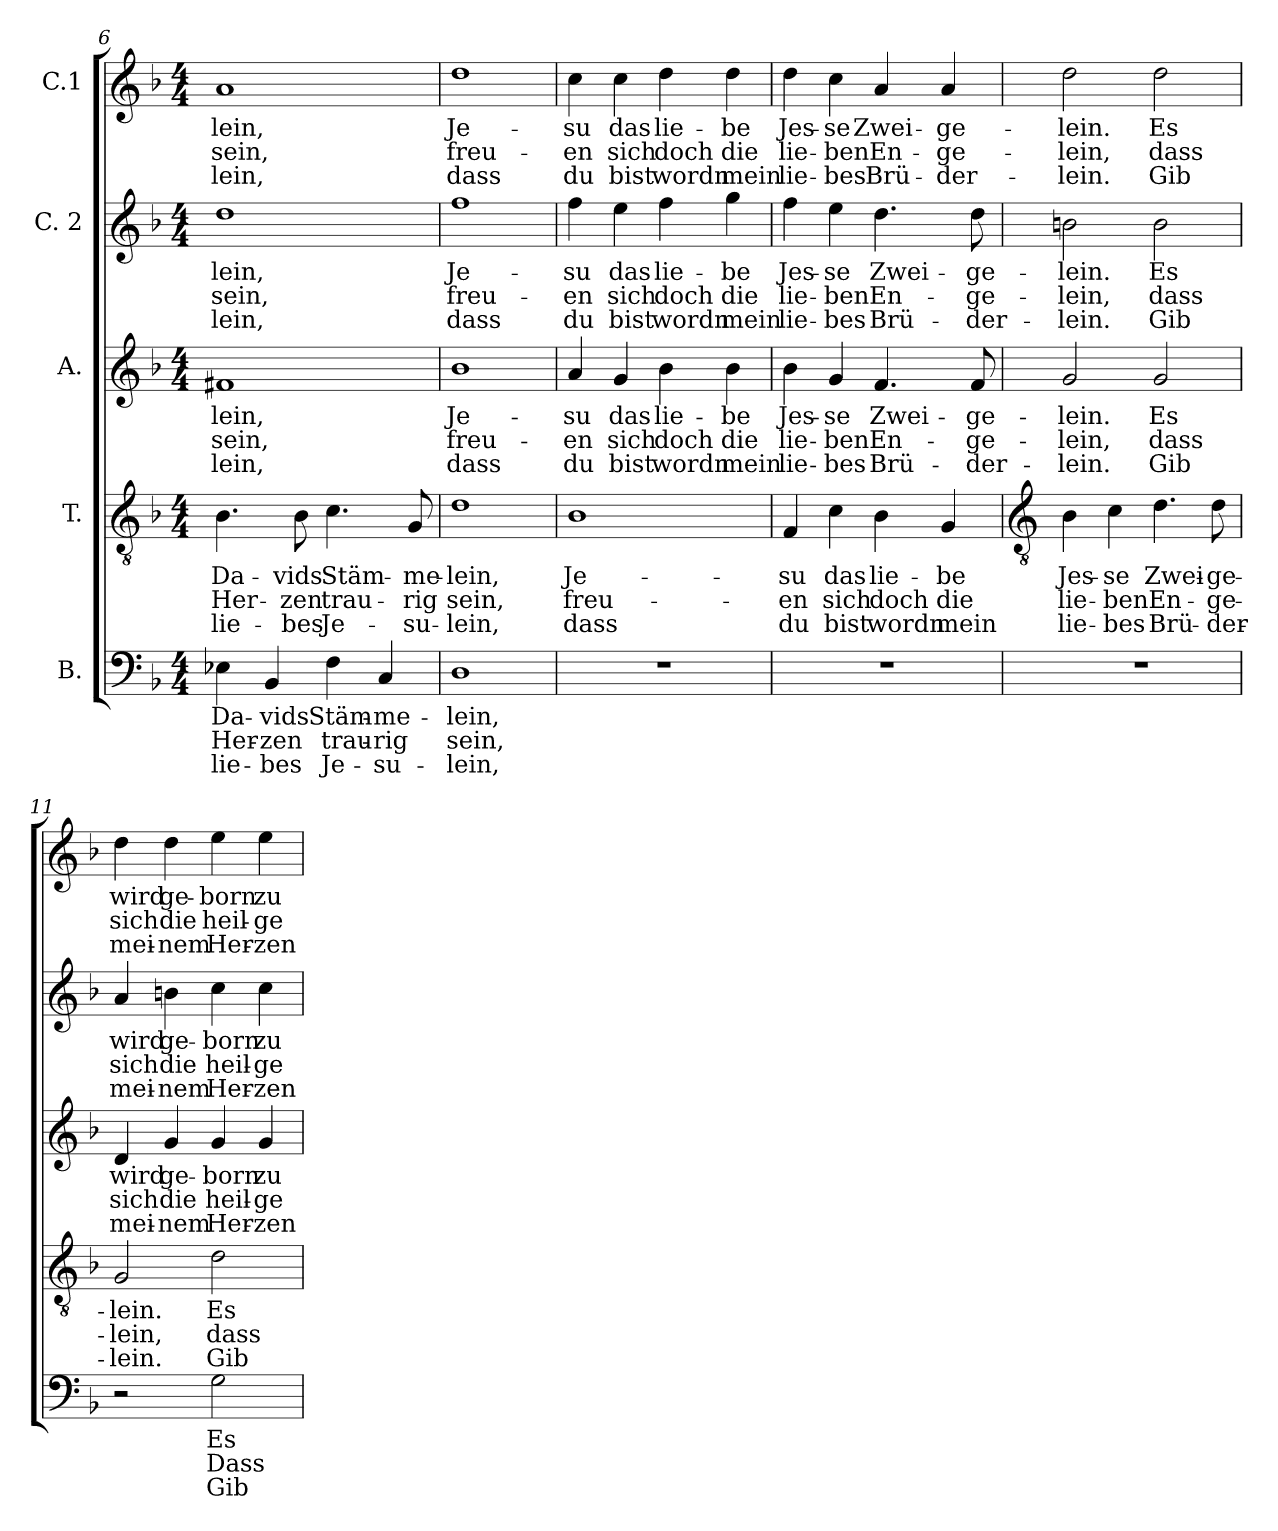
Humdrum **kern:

**kern	**text	**text	**text	**kern	**text	**text	**text	**kern	**text	**text	**text	**kern	**text	**text	**text	**kern	**text	**text	**text
*part5	*part5	*part5	*part5	*part4	*part4	*part4	*part4	*part3	*part3	*part3	*part3	*part2	*part2	*part2	*part2	*part1	*part1	*part1	*part1
*staff5	*staff5	*staff5	*staff5	*staff4	*staff4	*staff4	*staff4	*staff3	*staff3	*staff3	*staff3	*staff2	*staff2	*staff2	*staff2	*staff1	*staff1	*staff1	*staff1
*I"B.	*	*	*	*I"T.	*	*	*	*I"A.	*	*	*	*I"C. 2	*	*	*	*I"C.1	*	*	*
*clefF4	*	*	*	*clefGv2	*	*	*	*clefG2	*	*	*	*clefG2	*	*	*	*clefG2	*	*	*
*k[b-]	*	*	*	*k[b-]	*	*	*	*k[b-]	*	*	*	*k[b-]	*	*	*	*k[b-]	*	*	*
*F:	*	*	*	*F:	*	*	*	*F:	*	*	*	*F:	*	*	*	*F:	*	*	*
*M4/4	*	*	*	*M4/4	*	*	*	*M4/4	*	*	*	*M4/4	*	*	*	*M4/4	*	*	*
=6	=6	=6	=6	=6	=6	=6	=6	=6	=6	=6	=6	=6	=6	=6	=6	=6	=6	=6	=6
!	!LO:LY:b	!LO:LY:b	!LO:LY:b	!	!LO:LY:b	!LO:LY:b	!LO:LY:b	!	!LO:LY:b	!LO:LY:b	!LO:LY:b	!	!LO:LY:b	!LO:LY:b	!LO:LY:b	!	!LO:LY:b	!LO:LY:b	!LO:LY:b
4E-X	Da-	-Her-	-lie-	4.B-	Da-	-Her-	-lie-	1f#X	-lein,	sein,	lein,	1dd	-lein,	sein,	lein,	1a	-lein,	sein,	lein,
!	!LO:LY:b	!LO:LY:b	!LO:LY:b	!	!	!	!	!	!	!	!	!	!	!	!	!	!	!	!
4BB-	-vids	zen	bes	.	.	.	.	.	.	.	.	.	.	.	.	.	.	.	.
!	!	!	!	!	!LO:LY:b	!LO:LY:b	!LO:LY:b	!	!	!	!	!	!	!	!	!	!	!	!
.	.	.	.	8B-	-vids	zen	bes	.	.	.	.	.	.	.	.	.	.	.	.
!	!LO:LY:b	!LO:LY:b	!LO:LY:b	!	!LO:LY:b	!LO:LY:b	!LO:LY:b	!	!	!	!	!	!	!	!	!	!	!	!
4F	Stäm-	-trau-	-Je-	4.c	Stäm-	-trau-	-Je-	.	.	.	.	.	.	.	.	.	.	.	.
!	!LO:LY:b	!LO:LY:b	!LO:LY:b	!	!	!	!	!	!	!	!	!	!	!	!	!	!	!	!
4C	-me-	-rig	su-	.	.	.	.	.	.	.	.	.	.	.	.	.	.	.	.
!	!	!	!	!	!LO:LY:b	!LO:LY:b	!LO:LY:b	!	!	!	!	!	!	!	!	!	!	!	!
.	.	.	.	8G	-me-	-rig	su-	.	.	.	.	.	.	.	.	.	.	.	.
=7	=7	=7	=7	=7	=7	=7	=7	=7	=7	=7	=7	=7	=7	=7	=7	=7	=7	=7	=7
!	!LO:LY:b	!LO:LY:b	!LO:LY:b	!	!LO:LY:b	!LO:LY:b	!LO:LY:b	!	!LO:LY:b	!LO:LY:b	!LO:LY:b	!	!LO:LY:b	!LO:LY:b	!LO:LY:b	!	!LO:LY:b	!LO:LY:b	!LO:LY:b
1D	-lein,	sein,	lein,	1d	-lein,	sein,	lein,	1b-	Je-	-freu-	-dass	1ff	Je-	-freu-	-dass	1dd	Je-	-freu-	-dass
=8	=8	=8	=8	=8	=8	=8	=8	=8	=8	=8	=8	=8	=8	=8	=8	=8	=8	=8	=8
!	!	!	!	!	!LO:LY:b	!LO:LY:b	!LO:LY:b	!	!LO:LY:b	!LO:LY:b	!LO:LY:b	!	!LO:LY:b	!LO:LY:b	!LO:LY:b	!	!LO:LY:b	!LO:LY:b	!LO:LY:b
1r	.	.	.	1B-	Je-	-freu-	-dass	4a	su	en	du	4ff	su	en	du	4cc	su	en	du
!	!	!	!	!	!	!	!	!	!LO:LY:b	!LO:LY:b	!LO:LY:b	!	!LO:LY:b	!LO:LY:b	!LO:LY:b	!	!LO:LY:b	!LO:LY:b	!LO:LY:b
.	.	.	.	.	.	.	.	4g	das	sich	bist	4ee	das	sich	bist	4cc	das	sich	bist
!	!	!	!	!	!	!	!	!	!LO:LY:b	!LO:LY:b	!LO:LY:b	!	!LO:LY:b	!LO:LY:b	!LO:LY:b	!	!LO:LY:b	!LO:LY:b	!LO:LY:b
.	.	.	.	.	.	.	.	4b-	lie-	-doch	wordn	4ff	lie-	-doch	wordn	4dd	lie-	-doch	wordn
!	!	!	!	!	!	!	!	!	!LO:LY:b	!LO:LY:b	!LO:LY:b	!	!LO:LY:b	!LO:LY:b	!LO:LY:b	!	!LO:LY:b	!LO:LY:b	!LO:LY:b
.	.	.	.	.	.	.	.	4b-	be	die	mein	4gg	be	die	mein	4dd	be	die	mein
!!LO:LB:g=z
=9	=9	=9	=9	=9	=9	=9	=9	=9	=9	=9	=9	=9	=9	=9	=9	=9	=9	=9	=9
!	!	!	!	!	!LO:LY:b	!LO:LY:b	!LO:LY:b	!	!LO:LY:b	!LO:LY:b	!LO:LY:b	!	!LO:LY:b	!LO:LY:b	!LO:LY:b	!	!LO:LY:b	!LO:LY:b	!LO:LY:b
1r	.	.	.	4F	su	en	du	4b-	Jes-	-lie-	-lie-	4ff	Jes-	-lie-	-lie-	4dd	Jes-	-lie-	-lie-
!	!	!	!	!	!LO:LY:b	!LO:LY:b	!LO:LY:b	!	!LO:LY:b	!LO:LY:b	!LO:LY:b	!	!LO:LY:b	!LO:LY:b	!LO:LY:b	!	!LO:LY:b	!LO:LY:b	!LO:LY:b
.	.	.	.	4c	das	sich	bist	4g	-se	ben	bes	4ee	-se	ben	bes	4cc	-se	ben	bes
!	!	!	!	!	!LO:LY:b	!LO:LY:b	!LO:LY:b	!	!LO:LY:b	!LO:LY:b	!LO:LY:b	!	!LO:LY:b	!LO:LY:b	!LO:LY:b	!	!LO:LY:b	!LO:LY:b	!LO:LY:b
.	.	.	.	4B-	lie-	-doch	wordn	4.f	Zwei-	-En-	-Brü-	4.dd	Zwei-	-En-	-Brü-	4a	Zwei-	-En-	-Brü-
!	!	!	!	!	!LO:LY:b	!LO:LY:b	!LO:LY:b	!	!	!	!	!	!	!	!	!	!LO:LY:b	!LO:LY:b	!LO:LY:b
.	.	.	.	4G	be	die	mein	.	.	.	.	.	.	.	.	4a	-ge-	-ge-	-der-
!	!	!	!	!	!	!	!	!	!LO:LY:b	!LO:LY:b	!LO:LY:b	!	!LO:LY:b	!LO:LY:b	!LO:LY:b	!	!	!	!
.	.	.	.	.	.	.	.	8f	-ge-	-ge-	-der-	8dd	-ge-	-ge-	-der-	.	.	.	.
!!LO:LB:g=z
=10	=10	=10	=10	=10	=10	=10	=10	=10	=10	=10	=10	=10	=10	=10	=10	=10	=10	=10	=10
*	*	*	*	*clefGv2	*	*	*	*	*	*	*	*	*	*	*	*	*	*	*
!	!	!	!	!	!LO:LY:b	!LO:LY:b	!LO:LY:b	!	!LO:LY:b	!LO:LY:b	!LO:LY:b	!	!LO:LY:b	!LO:LY:b	!LO:LY:b	!	!LO:LY:b	!LO:LY:b	!LO:LY:b
1r	.	.	.	4B-	Jes-	-lie-	-lie-	2g	-lein.	lein,	lein.	2bn	-lein.	lein,	lein.	2dd	-lein.	lein,	lein.
!	!	!	!	!	!LO:LY:b	!LO:LY:b	!LO:LY:b	!	!	!	!	!	!	!	!	!	!	!	!
.	.	.	.	4c	-se	ben	bes	.	.	.	.	.	.	.	.	.	.	.	.
!	!	!	!	!	!LO:LY:b	!LO:LY:b	!LO:LY:b	!	!LO:LY:b	!LO:LY:b	!LO:LY:b	!	!LO:LY:b	!LO:LY:b	!LO:LY:b	!	!LO:LY:b	!LO:LY:b	!LO:LY:b
.	.	.	.	4.d	Zwei-	-En-	-Brü-	2g	Es	dass	Gib	2b	Es	dass	Gib	2dd	Es	dass	Gib
!	!	!	!	!	!LO:LY:b	!LO:LY:b	!LO:LY:b	!	!	!	!	!	!	!	!	!	!	!	!
.	.	.	.	8d	-ge-	-ge-	-der-	.	.	.	.	.	.	.	.	.	.	.	.
=11	=11	=11	=11	=11	=11	=11	=11	=11	=11	=11	=11	=11	=11	=11	=11	=11	=11	=11	=11
!	!	!	!	!	!LO:LY:b	!LO:LY:b	!LO:LY:b	!	!LO:LY:b	!LO:LY:b	!LO:LY:b	!	!LO:LY:b	!LO:LY:b	!LO:LY:b	!	!LO:LY:b	!LO:LY:b	!LO:LY:b
2r	.	.	.	2G	-lein.	lein,	lein.	4d	wird	sich	mei-	4a	wird	sich	mei-	4dd	wird	sich	mei-
!	!	!	!	!	!	!	!	!	!LO:LY:b	!LO:LY:b	!LO:LY:b	!	!LO:LY:b	!LO:LY:b	!LO:LY:b	!	!LO:LY:b	!LO:LY:b	!LO:LY:b
.	.	.	.	.	.	.	.	4g	-ge-	-die	nem	4bn	-ge-	-die	nem	4dd	-ge-	-die	nem
!	!LO:LY:b	!LO:LY:b	!LO:LY:b	!	!LO:LY:b	!LO:LY:b	!LO:LY:b	!	!LO:LY:b	!LO:LY:b	!LO:LY:b	!	!LO:LY:b	!LO:LY:b	!LO:LY:b	!	!LO:LY:b	!LO:LY:b	!LO:LY:b
2G	Es	Dass	Gib	2d	Es	dass	Gib	4g	born	heil-	-Her-	4cc	born	heil-	-Her-	4ee	born	heil-	-Her-
!	!	!	!	!	!	!	!	!	!LO:LY:b	!LO:LY:b	!LO:LY:b	!	!LO:LY:b	!LO:LY:b	!LO:LY:b	!	!LO:LY:b	!LO:LY:b	!LO:LY:b
.	.	.	.	.	.	.	.	4g	-zu	ge	zen	4cc	-zu	ge	zen	4ee	-zu	ge	zen
=	=	=	=	=	=	=	=	=	=	=	=	=	=	=	=	=	=	=	=
*-	*-	*-	*-	*-	*-	*-	*-	*-	*-	*-	*-	*-	*-	*-	*-	*-	*-	*-	*-
